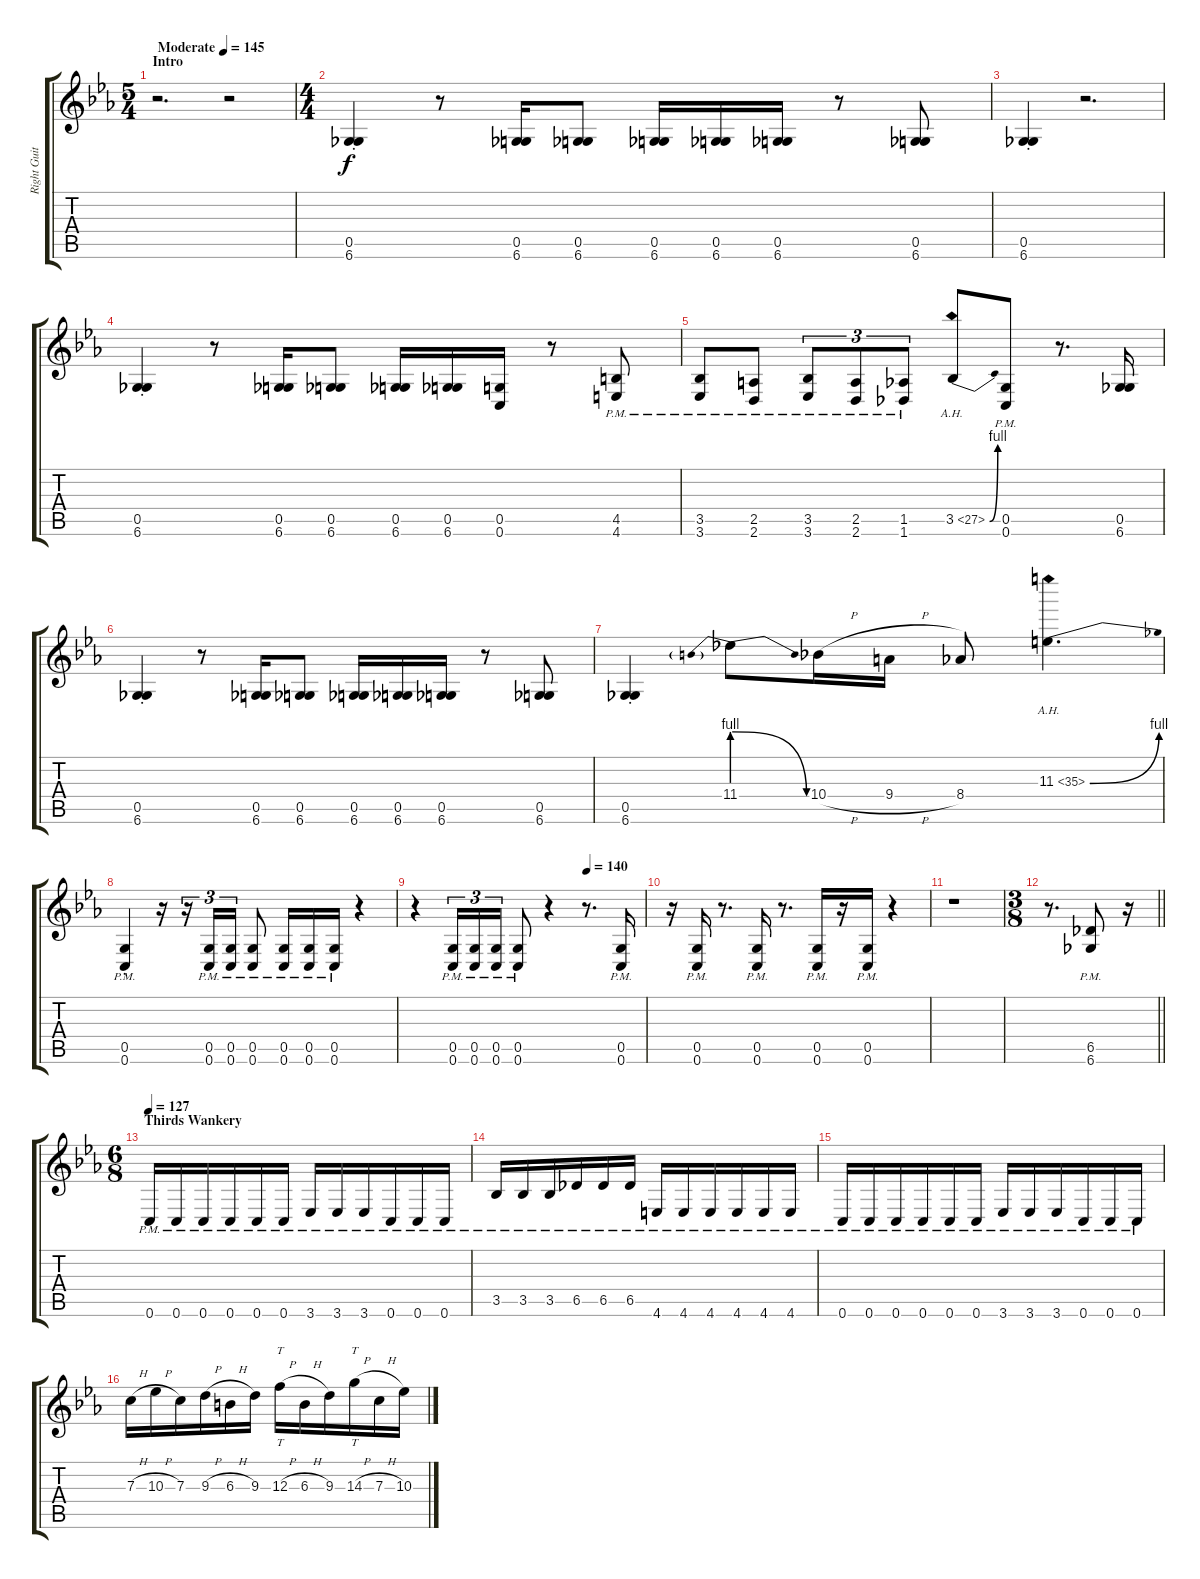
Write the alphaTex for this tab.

\track ("Right Guitar" "Right Guit") {instrument distortionguitar}
\staff {score tabs}
\tuning (D4 A3 F3 C3 G2 C2) {hide}
\ts (5 4)
\section ("" "Intro")
\tempo (145 "Moderate")
\clef g2
\ks eb
r.2{d dy f instrument distortionguitar} r.2 |
\ts (4 4)
(0.5{st} 6.6{st}).4 r.8 (0.5 6.6).16 (0.5 6.6).8 (0.5 6.6).16 (0.5 6.6).16 (0.5 6.6).16 r.8 (0.5 6.6).8 |
(0.5{st} 6.6{st}).4 r.2{d} |
(0.5{st} 6.6{st}).4 r.8 (0.5 6.6).16 (0.5 6.6).8 (0.5 6.6).16 (0.5 6.6).16 (0.5 0.6).16 r.8 (4.5{pm} 4.6{pm}).8 |
(3.5{pm} 3.6{pm}).8 (2.5{pm} 2.6{pm}).8 (3.5{pm} 3.6{pm}).8{tu (3 2)} (2.5{pm} 2.6{pm}).8{tu (3 2)} (1.5{pm} 1.6{pm}).8{tu (3 2)} 3.5{be (bend 0 0 60 4) ah 24}.8 (0.5{pm} 0.6{pm}).8 r.8{d} (0.5 6.6).16 |
(0.5{st} 6.6{st}).4 r.8 (0.5 6.6).16 (0.5 6.6).8 (0.5 6.6).16 (0.5 6.6).16 (0.5 6.6).16 r.8 (0.5 6.6).8 |
(0.5{st} 6.6{st}).4 11.4{be (prebendrelease 0 4 60 0)}.8 10.4{h}.16 9.4{h}.16 8.4.8 11.3{be (bend 0 0 60 4) ah 24}.4{d} |
(0.5{pm st} 0.6{pm st}).4 r.16 r.16{tu (3 2)} (0.5{pm} 0.6{pm}).16{tu (3 2)} (0.5{pm} 0.6{pm}).16{tu (3 2)} (0.5{pm} 0.6{pm}).8 (0.5{pm} 0.6{pm}).16 (0.5{pm} 0.6{pm}).16 (0.5{pm} 0.6{pm}).16 r.4 |
\tempo (140 0.75)
r.4 (0.5{pm} 0.6{pm}).16{tu (3 2)} (0.5{pm} 0.6{pm}).16{tu (3 2)} (0.5{pm} 0.6{pm}).16{tu (3 2)} (0.5{pm} 0.6{pm}).8 r.4 r.8{d} (0.5{pm} 0.6{pm}).16 |
r.16 (0.5{pm} 0.6{pm}).16 r.8{d} (0.5{pm} 0.6{pm}).16 r.8{d} (0.5{pm} 0.6{pm}).16 r.16 (0.5{pm} 0.6{pm}).16 r.4 |
r.1 |
\ts (3 8)
\barLineRight lightlight
r.8{d} (6.5{pm} 6.6{pm}).8 r.16 |
\ts (6 8)
\section ("" "Thirds Wankery")
\tempo 127
0.6{pm}.16 0.6{pm}.16 0.6{pm}.16 0.6{pm}.16 0.6{pm}.16 0.6{pm}.16 3.6{pm}.16 3.6{pm}.16 3.6{pm}.16 0.6{pm}.16 0.6{pm}.16 0.6{pm}.16 |
3.5{pm}.16 3.5{pm}.16 3.5{pm}.16 6.5{pm}.16 6.5{pm}.16 6.5{pm}.16 4.6{pm}.16 4.6{pm}.16 4.6{pm}.16 4.6{pm}.16 4.6{pm}.16 4.6{pm}.16 |
0.6{pm}.16 0.6{pm}.16 0.6{pm}.16 0.6{pm}.16 0.6{pm}.16 0.6{pm}.16 3.6{pm}.16 3.6{pm}.16 3.6{pm}.16 0.6{pm}.16 0.6{pm}.16 0.6{pm}.16 |
7.3{h}.16 10.3{h}.16 7.3.16 9.3{h}.16 6.3{h}.16 9.3.16 12.3{h}.16{tt} 6.3{h}.16 9.3.16 14.3{h}.16{tt} 7.3{h}.16 10.3.16
